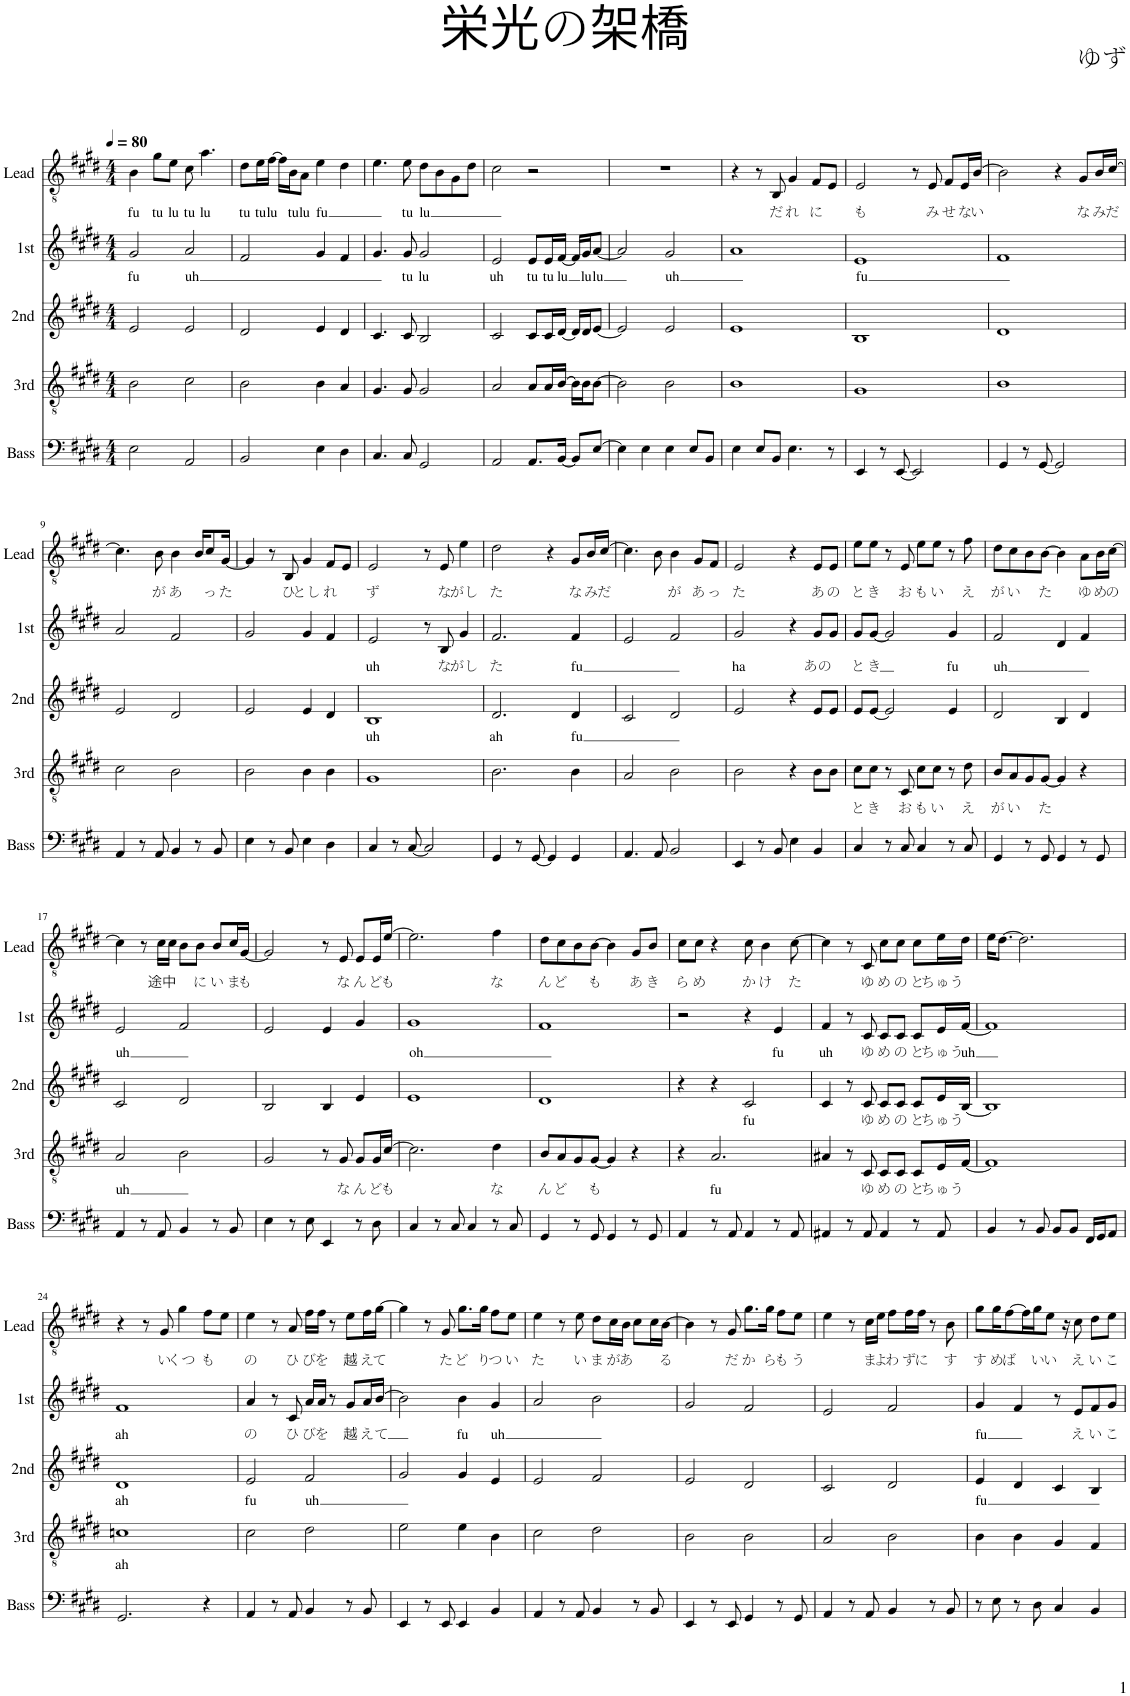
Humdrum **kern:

**kern	**kern	**text	**kern	**text	**kern	**text	**kern	**text
*part5	*part4	*part4	*part3	*part3	*part2	*part2	*part1	*part1
*staff5	*staff4	*staff4	*staff3	*staff3	*staff2	*staff2	*staff1	*staff1
*I"Bass	*I"3rd	*	*I"2nd	*	*I"1st	*	*I"Lead	*
*I'Bass	*I'3rd	*	*I'2nd	*	*I'1st	*	*I'Lead	*
*clefF4	*clefGv2	*	*clefG2	*	*clefG2	*	*clefGv2	*
*k[f#c#g#d#]	*k[f#c#g#d#]	*	*k[f#c#g#d#]	*	*k[f#c#g#d#]	*	*k[f#c#g#d#]	*
*M4/4	*M4/4	*	*M4/4	*	*M4/4	*	*M4/4	*
*MM80	*MM80	*	*MM80	*	*MM80	*	*MM80	*
=1	=1	=1	=1	=1	=1	=1	=1	=1
!	!	!	!	!	!	!LO:LY:b	!	!LO:LY:b
2E\	2B\	.	2e/	.	2g#/	fu	4B\	fu
!	!	!	!	!	!	!	!	!LO:LY:b
.	.	.	.	.	.	.	8g#\L	tu
!	!	!	!	!	!	!	!	!LO:LY:b
.	.	.	.	.	.	.	8e\J	lu
!	!	!	!	!	!	!LO:LY:b	!	!LO:LY:b
2AA/	2c#\	.	2e/	.	2a/	uh	8c#\	tu
!	!	!	!	!	!	!	!	!LO:LY:b
.	.	.	.	.	.	.	4.a\	lu
=2	=2	=2	=2	=2	=2	=2	=2	=2
!	!	!	!	!	!	!	!	!LO:LY:b
2BB/	2B\	.	2d#/	.	2f#/	.	8d#\L	tu
!	!	!	!	!	!	!	!	!LO:LY:b
.	.	.	.	.	.	.	16e\L	tu
!	!	!	!	!	!	!	!	!LO:LY:b
.	.	.	.	.	.	.	[16f#\JJ	lu
.	.	.	.	.	.	.	16f#\LL]	.
!	!	!	!	!	!	!	!	!LO:LY:b
.	.	.	.	.	.	.	16B\J	tu
!	!	!	!	!	!	!	!	!LO:LY:b
.	.	.	.	.	.	.	8A\J	lu
!	!	!	!	!	!	!	!	!LO:LY:b
4E\	4B\	.	4e/	.	4g#/	.	4e\	fu
4D#\	4A/	.	4d#/	.	4f#/	.	4d#\	.
=3	=3	=3	=3	=3	=3	=3	=3	=3
4.C#/	4.G#/	.	4.c#/	.	4.g#/	.	4.e\	.
!	!	!	!	!	!	!LO:LY:b	!	!LO:LY:b
8C#/	8G#/	.	8c#/	.	8g#/	tu	8e\	tu
!	!	!	!	!	!	!LO:LY:b	!	!LO:LY:b
2GG#/	2G#/	.	2B/	.	2g#/	lu	8d#\L	lu
.	.	.	.	.	.	.	8B\	.
.	.	.	.	.	.	.	8G#\	.
.	.	.	.	.	.	.	8d#\J	.
=4	=4	=4	=4	=4	=4	=4	=4	=4
!	!	!	!	!	!	!LO:LY:b	!	!
2AA/	2A/	.	2c#/	.	2e/	uh	2c#\	.
!	!	!	!	!	!	!LO:LY:b	!	!
8.AA/L	8A/L	.	8c#/L	.	8e/L	tu	2r	.
!	!	!	!	!	!	!LO:LY:b	!	!
.	16A/L	.	16c#/L	.	16e/L	tu	.	.
!	!	!	!	!	!	!LO:LY:b	!	!
[16BB/Jk	[16B/JJ	.	[16d#/JJ	.	[16f#/JJ	lu	.	.
8BB/L]	16B\LL]	.	16d#/LL]	.	16f#/LL]	.	.	.
!	!	!	!	!	!	!LO:LY:b	!	!
.	16B\J	.	16d#/J	.	16g#/J	lu	.	.
!	!	!	!	!	!	!LO:LY:b	!	!
[8E/J	[8B\J	.	[8e/J	.	[8a/J	lu	.	.
=5	=5	=5	=5	=5	=5	=5	=5	=5
4E\]	2B\]	.	2e/]	.	2a/]	.	1r	.
4E\	.	.	.	.	.	.	.	.
!	!	!	!	!	!	!LO:LY:b	!	!
4E\	2B\	.	2e/	.	2g#/	uh	.	.
8E/L	.	.	.	.	.	.	.	.
8BB/J	.	.	.	.	.	.	.	.
=6	=6	=6	=6	=6	=6	=6	=6	=6
4E\	1B	.	1e	.	1a	.	4r	.
8E/L	.	.	.	.	.	.	8r	.
!	!	!	!	!	!	!	!	!LO:LY:b
8BB/J	.	.	.	.	.	.	8BB/	だ
!	!	!	!	!	!	!	!	!LO:LY:b
4.E\	.	.	.	.	.	.	4G#/	れ
!	!	!	!	!	!	!	!	!LO:LY:b
.	.	.	.	.	.	.	8F#/L	に
8r	.	.	.	.	.	.	8E/J	.
=7	=7	=7	=7	=7	=7	=7	=7	=7
!	!	!	!	!	!	!LO:LY:b	!	!LO:LY:b
4EE/	1G#	.	1B	.	1e	fu	2E/	も
8r	.	.	.	.	.	.	.	.
[8EE/	.	.	.	.	.	.	.	.
2EE/]	.	.	.	.	.	.	8r	.
!	!	!	!	!	!	!	!	!LO:LY:b
.	.	.	.	.	.	.	8E/	み
!	!	!	!	!	!	!	!	!LO:LY:b
.	.	.	.	.	.	.	8F#/L	せ
!	!	!	!	!	!	!	!	!LO:LY:b
.	.	.	.	.	.	.	16E/L	な
!	!	!	!	!	!	!	!	!LO:LY:b
.	.	.	.	.	.	.	[16B/JJ	い
=8	=8	=8	=8	=8	=8	=8	=8	=8
4GG#/	1B	.	1d#	.	1f#	.	2B\]	.
8r	.	.	.	.	.	.	.	.
[8GG#/	.	.	.	.	.	.	.	.
2GG#/]	.	.	.	.	.	.	4r	.
!	!	!	!	!	!	!	!	!LO:LY:b
.	.	.	.	.	.	.	8G#/L	な
!	!	!	!	!	!	!	!	!LO:LY:b
.	.	.	.	.	.	.	16B/L	み
!	!	!	!	!	!	!	!	!LO:LY:b
.	.	.	.	.	.	.	[16c#/JJ	だ
!!LO:LB:g=z
=9	=9	=9	=9	=9	=9	=9	=9	=9
4AA/	2c#\	.	2e/	.	2a/	.	4.c#\]	.
8r	.	.	.	.	.	.	.	.
!	!	!	!	!	!	!	!	!LO:LY:b
8AA/	.	.	.	.	.	.	8B\	が
!	!	!	!	!	!	!	!	!LO:LY:b
4BB/	2B\	.	2d#/	.	2f#/	.	4B\	あ
8r	.	.	.	.	.	.	16B/KL	.
!	!	!	!	!	!	!	!	!LO:LY:b
.	.	.	.	.	.	.	8c#/	っ
8BB/	.	.	.	.	.	.	.	.
!	!	!	!	!	!	!	!	!LO:LY:b
.	.	.	.	.	.	.	[16G#/Jk	た
=10	=10	=10	=10	=10	=10	=10	=10	=10
4E\	2B\	.	2e/	.	2g#/	.	4G#/]	.
8r	.	.	.	.	.	.	8r	.
!	!	!	!	!	!	!	!	!LO:LY:b
8BB/	.	.	.	.	.	.	8BB/	ひ
!	!	!	!	!	!	!	!	!LO:LY:b
4E\	4B\	.	4e/	.	4g#/	.	4G#/	とし
!	!	!	!	!	!	!	!	!LO:LY:b
4D#\	4B\	.	4d#/	.	4f#/	.	8F#/L	れ
.	.	.	.	.	.	.	8E/J	.
=11	=11	=11	=11	=11	=11	=11	=11	=11
!	!	!	!	!LO:LY:b	!	!LO:LY:b	!	!LO:LY:b
4C#/	1G#	.	1B	uh	2e/	uh	2E/	ず
8r	.	.	.	.	.	.	.	.
[8C#/	.	.	.	.	.	.	.	.
2C#/]	.	.	.	.	8r	.	8r	.
!	!	!	!	!	!	!LO:LY:b	!	!LO:LY:b
.	.	.	.	.	8B/	な	8E/	な
!	!	!	!	!	!	!LO:LY:b	!	!LO:LY:b
.	.	.	.	.	4g#/	がし	4e\	がし
=12	=12	=12	=12	=12	=12	=12	=12	=12
!	!	!	!	!LO:LY:b	!	!LO:LY:b	!	!LO:LY:b
4GG#/	2.B\	.	2.d#/	ah	2.f#/	た	2d#\	た
8r	.	.	.	.	.	.	.	.
[8GG#/	.	.	.	.	.	.	.	.
4GG#/]	.	.	.	.	.	.	4r	.
!	!	!	!	!LO:LY:b	!	!LO:LY:b	!	!LO:LY:b
4GG#/	4B\	.	4d#/	fu	4f#/	fu	8G#/L	な
!	!	!	!	!	!	!	!	!LO:LY:b
.	.	.	.	.	.	.	16B/L	み
!	!	!	!	!	!	!	!	!LO:LY:b
.	.	.	.	.	.	.	[16c#/JJ	だ
=13	=13	=13	=13	=13	=13	=13	=13	=13
4.AA/	2A/	.	2c#/	.	2e/	.	4.c#\]	.
8AA/	.	.	.	.	.	.	8B\	.
!	!	!	!	!	!	!	!	!LO:LY:b
2BB/	2B\	.	2d#/	.	2f#/	.	4B\	が
!	!	!	!	!	!	!	!	!LO:LY:b
.	.	.	.	.	.	.	8G#/L	あ
!	!	!	!	!	!	!	!	!LO:LY:b
.	.	.	.	.	.	.	8F#/J	っ
=14	=14	=14	=14	=14	=14	=14	=14	=14
!	!	!	!	!	!	!LO:LY:b	!	!LO:LY:b
4EE/	2B\	.	2e/	.	2g#/	ha	2E/	た
8r	.	.	.	.	.	.	.	.
8BB/	.	.	.	.	.	.	.	.
4E\	4r	.	4r	.	4r	.	4r	.
!	!	!	!	!	!	!LO:LY:b	!	!LO:LY:b
4BB/	8B\L	.	8e/L	.	8g#/L	あの	8E/L	あ
!	!	!	!	!	!	!	!	!LO:LY:b
.	8B\J	.	8e/J	.	8g#/J	.	8E/J	の
=15	=15	=15	=15	=15	=15	=15	=15	=15
!	!	!LO:LY:b	!	!	!	!LO:LY:b	!	!LO:LY:b
4C#/	8c#\L	と	8e/L	.	8g#/L	と	8e\L	と
!	!	!LO:LY:b	!	!	!	!LO:LY:b	!	!LO:LY:b
.	8c#\J	き	[8e/J	.	[8g#/J	き	8e\J	き
8r	8r	.	2e/]	.	2g#/]	.	8r	.
!	!	!LO:LY:b	!	!	!	!	!	!LO:LY:b
8C#/	8C#/	お	.	.	.	.	8E/	お
!	!	!LO:LY:b	!	!	!	!	!	!LO:LY:b
4C#/	8c#\L	も	.	.	.	.	8e\L	も
!	!	!LO:LY:b	!	!	!	!	!	!LO:LY:b
.	8c#\J	い	.	.	.	.	8e\J	い
!	!	!	!	!	!	!LO:LY:b	!	!
8r	8r	.	4e/	.	4g#/	fu	8r	.
!	!	!LO:LY:b	!	!	!	!	!	!LO:LY:b
8C#/	8d#\	え	.	.	.	.	8f#\	え
=16	=16	=16	=16	=16	=16	=16	=16	=16
!	!	!LO:LY:b	!	!	!	!LO:LY:b	!	!LO:LY:b
4GG#/	8B/L	が	2d#/	.	2f#/	uh	8d#\L	が
!	!	!LO:LY:b	!	!	!	!	!	!LO:LY:b
.	8A/	い	.	.	.	.	8c#\	い
8r	8G#/	.	.	.	.	.	8B\	.
!	!	!LO:LY:b	!	!	!	!	!	!LO:LY:b
8GG#/	[8G#/J	た	.	.	.	.	[8B\J	た
4GG#/	4G#/]	.	4B/	.	4d#/	.	4B\]	.
!	!	!	!	!	!	!	!	!LO:LY:b
8r	4r	.	4d#/	.	4f#/	.	8A\L	ゆ
!	!	!	!	!	!	!	!	!LO:LY:b
8GG#/	.	.	.	.	.	.	16B\L	め
!	!	!	!	!	!	!	!	!LO:LY:b
.	.	.	.	.	.	.	[16c#\JJ	の
!!LO:LB:g=z
=17	=17	=17	=17	=17	=17	=17	=17	=17
!	!	!LO:LY:b	!	!	!	!LO:LY:b	!	!
4AA/	2A/	uh	2c#/	.	2e/	uh	4c#\]	.
8r	.	.	.	.	.	.	8r	.
!	!	!	!	!	!	!	!	!LO:LY:b
8AA/	.	.	.	.	.	.	16c#\LL	途中
.	.	.	.	.	.	.	16c#\JJ	.
4BB/	2B\	.	2d#/	.	2f#/	.	8B\L	.
!	!	!	!	!	!	!	!	!LO:LY:b
.	.	.	.	.	.	.	8B\J	に
!	!	!	!	!	!	!	!	!LO:LY:b
8r	.	.	.	.	.	.	8B/L	い
!	!	!	!	!	!	!	!	!LO:LY:b
8BB/	.	.	.	.	.	.	16c#/L	ま
!	!	!	!	!	!	!	!	!LO:LY:b
.	.	.	.	.	.	.	[16G#/JJ	も
=18	=18	=18	=18	=18	=18	=18	=18	=18
4E\	2G#/	.	2B/	.	2e/	.	2G#/]	.
8r	.	.	.	.	.	.	.	.
8E\	.	.	.	.	.	.	.	.
4EE/	8r	.	4B/	.	4e/	.	8r	.
!	!	!LO:LY:b	!	!	!	!	!	!LO:LY:b
.	8G#/	な	.	.	.	.	8E/	な
!	!	!LO:LY:b	!	!	!	!	!	!LO:LY:b
8r	8G#/L	ん	4e/	.	4g#/	.	8E/L	ん
!	!	!LO:LY:b	!	!	!	!	!	!LO:LY:b
8D#\	16G#/L	ど	.	.	.	.	16E/L	ど
!	!	!LO:LY:b	!	!	!	!	!	!LO:LY:b
.	[16c#/JJ	も	.	.	.	.	[16e/JJ	も
=19	=19	=19	=19	=19	=19	=19	=19	=19
!	!	!	!	!	!	!LO:LY:b	!	!
4C#/	2.c#\]	.	1e	.	1g#	oh	2.e\]	.
8r	.	.	.	.	.	.	.	.
8C#/	.	.	.	.	.	.	.	.
4C#/	.	.	.	.	.	.	.	.
!	!	!LO:LY:b	!	!	!	!	!	!LO:LY:b
8r	4d#\	な	.	.	.	.	4f#\	な
8C#/	.	.	.	.	.	.	.	.
=20	=20	=20	=20	=20	=20	=20	=20	=20
!	!	!LO:LY:b	!	!	!	!	!	!LO:LY:b
4GG#/	8B/L	ん	1d#	.	1f#	.	8d#\L	ん
!	!	!LO:LY:b	!	!	!	!	!	!LO:LY:b
.	8A/	ど	.	.	.	.	8c#\	ど
8r	8G#/	.	.	.	.	.	8B\	.
!	!	!LO:LY:b	!	!	!	!	!	!LO:LY:b
8GG#/	[8G#/J	も	.	.	.	.	[8B\J	も
4GG#/	4G#/]	.	.	.	.	.	4B\]	.
!	!	!	!	!	!	!	!	!LO:LY:b
8r	4r	.	.	.	.	.	8G#/L	あ
!	!	!	!	!	!	!	!	!LO:LY:b
8GG#/	.	.	.	.	.	.	8B/J	き
=21	=21	=21	=21	=21	=21	=21	=21	=21
!	!	!	!	!	!	!	!	!LO:LY:b
4AA/	4r	.	4r	.	2r	.	8c#\L	ら
!	!	!	!	!	!	!	!	!LO:LY:b
.	.	.	.	.	.	.	8c#\J	め
!	!	!LO:LY:b	!	!	!	!	!	!
8r	2.A/	fu	4r	.	.	.	4r	.
8AA/	.	.	.	.	.	.	.	.
!	!	!	!	!LO:LY:b	!	!	!	!LO:LY:b
4AA/	.	.	2c#/	fu	4r	.	8c#\	か
!	!	!	!	!	!	!	!	!LO:LY:b
.	.	.	.	.	.	.	4B\	け
!	!	!	!	!	!	!LO:LY:b	!	!
8r	.	.	.	.	4e/	fu	.	.
!	!	!	!	!	!	!	!	!LO:LY:b
8AA/	.	.	.	.	.	.	[8c#\	た
=22	=22	=22	=22	=22	=22	=22	=22	=22
!	!	!	!	!	!	!LO:LY:b	!	!
4AA#X/	4A#X/	.	4c#/	.	4f#/	uh	4c#\]	.
8r	8r	.	8r	.	8r	.	8r	.
!	!	!LO:LY:b	!	!LO:LY:b	!	!LO:LY:b	!	!LO:LY:b
8AA#/	8C#/	ゆ	8c#/	ゆ	8c#/	ゆ	8C#/	ゆ
!	!	!LO:LY:b	!	!LO:LY:b	!	!LO:LY:b	!	!LO:LY:b
4AA#/	8C#/L	め	8c#/L	め	8c#/L	め	8c#\L	め
!	!	!LO:LY:b	!	!LO:LY:b	!	!LO:LY:b	!	!LO:LY:b
.	8C#/J	の	8c#/J	の	8c#/J	の	8c#\J	の
!	!	!LO:LY:b	!	!LO:LY:b	!	!LO:LY:b	!	!LO:LY:b
8r	8C#/L	と	8c#/L	と	8c#/L	と	8c#\L	と
!	!	!LO:LY:b	!	!LO:LY:b	!	!LO:LY:b	!	!LO:LY:b
8AA#/	16E/L	ちゅう	16e/L	ちゅう	16e/L	ちゅう	16e\L	ちゅう
!	!	!	!	!	!	!LO:LY:b	!	!
.	[16F#/JJ	.	[16B/JJ	.	[16f#/JJ	uh	16d#\JJ	.
=23	=23	=23	=23	=23	=23	=23	=23	=23
4BB/	1F#]	.	1B]	.	1f#]	.	16e\KL	.
.	.	.	.	.	.	.	[8.d#\J	.
8r	.	.	.	.	.	.	2.d#\]	.
8BB/	.	.	.	.	.	.	.	.
8BB/L	.	.	.	.	.	.	.	.
8BB/J	.	.	.	.	.	.	.	.
16FF#/LL	.	.	.	.	.	.	.	.
16GG#/J	.	.	.	.	.	.	.	.
8AA/J	.	.	.	.	.	.	.	.
!!LO:LB:g=z
=24	=24	=24	=24	=24	=24	=24	=24	=24
!	!	!LO:LY:b	!	!LO:LY:b	!	!LO:LY:b	!	!
2.GG#/	1cn	ah	1d#	ah	1f#	ah	4r	.
.	.	.	.	.	.	.	8r	.
!	!	!	!	!	!	!	!	!LO:LY:b
.	.	.	.	.	.	.	8G#/	い
!	!	!	!	!	!	!	!	!LO:LY:b
.	.	.	.	.	.	.	4g#\	くつ
!	!	!	!	!	!	!	!	!LO:LY:b
4r	.	.	.	.	.	.	8f#\L	も
.	.	.	.	.	.	.	8e\J	.
=25	=25	=25	=25	=25	=25	=25	=25	=25
!	!	!	!	!LO:LY:b	!	!LO:LY:b	!	!LO:LY:b
4AA/	2c#\	.	2e/	fu	4a/	の	4e\	の
8r	.	.	.	.	8r	.	8r	.
!	!	!	!	!	!	!LO:LY:b	!	!LO:LY:b
8AA/	.	.	.	.	8c#/	ひ	8A/	ひ
!	!	!	!	!LO:LY:b	!	!LO:LY:b	!	!LO:LY:b
4BB/	2d#\	.	2f#/	uh	16a/LL	び	16f#\LL	び
!	!	!	!	!	!	!LO:LY:b	!	!LO:LY:b
.	.	.	.	.	16a/JJ	を	16f#\JJ	を
.	.	.	.	.	8r	.	8r	.
!	!	!	!	!	!	!LO:LY:b	!	!LO:LY:b
8r	.	.	.	.	8g#/L	越	8e\L	越
!	!	!	!	!	!	!LO:LY:b	!	!LO:LY:b
8BB/	.	.	.	.	16a/L	え	16f#\L	え
!	!	!	!	!	!	!LO:LY:b	!	!LO:LY:b
.	.	.	.	.	[16b/JJ	て	[16g#\JJ	て
=26	=26	=26	=26	=26	=26	=26	=26	=26
4EE/	2e\	.	2g#/	.	2b\]	.	4g#\]	.
8r	.	.	.	.	.	.	8r	.
!	!	!	!	!	!	!	!	!LO:LY:b
8EE/	.	.	.	.	.	.	8G#/	た
!	!	!	!	!	!	!LO:LY:b	!	!LO:LY:b
4EE/	4e\	.	4g#/	.	4b\	fu	8.g#\L	ど
!	!	!	!	!	!	!	!	!LO:LY:b
.	.	.	.	.	.	.	16g#\Jk	り
!	!	!	!	!	!	!LO:LY:b	!	!LO:LY:b
4BB/	4B\	.	4e/	.	4g#/	uh	8f#\L	つ
!	!	!	!	!	!	!	!	!LO:LY:b
.	.	.	.	.	.	.	8e\J	い
=27	=27	=27	=27	=27	=27	=27	=27	=27
!	!	!	!	!	!	!	!	!LO:LY:b
4AA/	2c#\	.	2e/	.	2a/	.	4e\	た
8r	.	.	.	.	.	.	8r	.
!	!	!	!	!	!	!	!	!LO:LY:b
8AA/	.	.	.	.	.	.	8e\	い
!	!	!	!	!	!	!	!	!LO:LY:b
4BB/	2d#\	.	2f#/	.	2b\	.	8d#\L	ま
!	!	!	!	!	!	!	!	!LO:LY:b
.	.	.	.	.	.	.	16c#\L	が
!	!	!	!	!	!	!	!	!LO:LY:b
.	.	.	.	.	.	.	16B\JJ	あ
8r	.	.	.	.	.	.	8c#\L	.
8BB/	.	.	.	.	.	.	16c#\L	.
!	!	!	!	!	!	!	!	!LO:LY:b
.	.	.	.	.	.	.	[16B\JJ	る
=28	=28	=28	=28	=28	=28	=28	=28	=28
4EE/	2B\	.	2e/	.	2g#/	.	4B\]	.
8r	.	.	.	.	.	.	8r	.
!	!	!	!	!	!	!	!	!LO:LY:b
8EE/	.	.	.	.	.	.	8G#/	だ
!	!	!	!	!	!	!	!	!LO:LY:b
4GG#/	2B\	.	2d#/	.	2f#/	.	8.g#\L	か
!	!	!	!	!	!	!	!	!LO:LY:b
.	.	.	.	.	.	.	16g#\Jk	ら
!	!	!	!	!	!	!	!	!LO:LY:b
8r	.	.	.	.	.	.	8f#\L	も
!	!	!	!	!	!	!	!	!LO:LY:b
8GG#/	.	.	.	.	.	.	8e\J	う
=29	=29	=29	=29	=29	=29	=29	=29	=29
4AA/	2A/	.	2c#/	.	2e/	.	4e\	.
8r	.	.	.	.	.	.	8r	.
!	!	!	!	!	!	!	!	!LO:LY:b
8AA/	.	.	.	.	.	.	16c#\LL	ま
!	!	!	!	!	!	!	!	!LO:LY:b
.	.	.	.	.	.	.	16e\JJ	よ
!	!	!	!	!	!	!	!	!LO:LY:b
4BB/	2B\	.	2d#/	.	2f#/	.	8f#\L	わ
!	!	!	!	!	!	!	!	!LO:LY:b
.	.	.	.	.	.	.	16f#\L	ず
!	!	!	!	!	!	!	!	!LO:LY:b
.	.	.	.	.	.	.	16f#\JJ	に
8r	.	.	.	.	.	.	8r	.
!	!	!	!	!	!	!	!	!LO:LY:b
8BB/	.	.	.	.	.	.	8B\	す
=30	=30	=30	=30	=30	=30	=30	=30	=30
!	!	!	!	!LO:LY:b	!	!LO:LY:b	!	!LO:LY:b
8r	4B\	.	4e/	fu	4g#/	fu	8g#\L	す
!	!	!	!	!	!	!	!	!LO:LY:b
8E\	.	.	.	.	.	.	16g#\K	め
!	!	!	!	!	!	!	!	!LO:LY:b
.	.	.	.	.	.	.	[8f#\	ば
8r	4B\	.	4d#/	.	4f#/	.	.	.
.	.	.	.	.	.	.	16f#\L]	.
!	!	!	!	!	!	!	!	!LO:LY:b
8D#\	.	.	.	.	.	.	16g#\J	い
!	!	!	!	!	!	!	!	!LO:LY:b
.	.	.	.	.	.	.	8e\J	い
4C#/	4G#/	.	4c#/	.	8r	.	.	.
.	.	.	.	.	.	.	16r	.
!	!	!	!	!	!	!LO:LY:b	!	!LO:LY:b
.	.	.	.	.	8e/L	え	8c#\	え
!	!	!	!	!	!	!LO:LY:b	!	!LO:LY:b
4BB/	4F#/	.	4B/	.	8f#/	い	8d#\L	い
!	!	!	!	!	!	!LO:LY:b	!	!LO:LY:b
.	.	.	.	.	8g#/J	こ	8e\J	こ
=	=	=	=	=	=	=	=	=
*-	*-	*-	*-	*-	*-	*-	*-	*-
